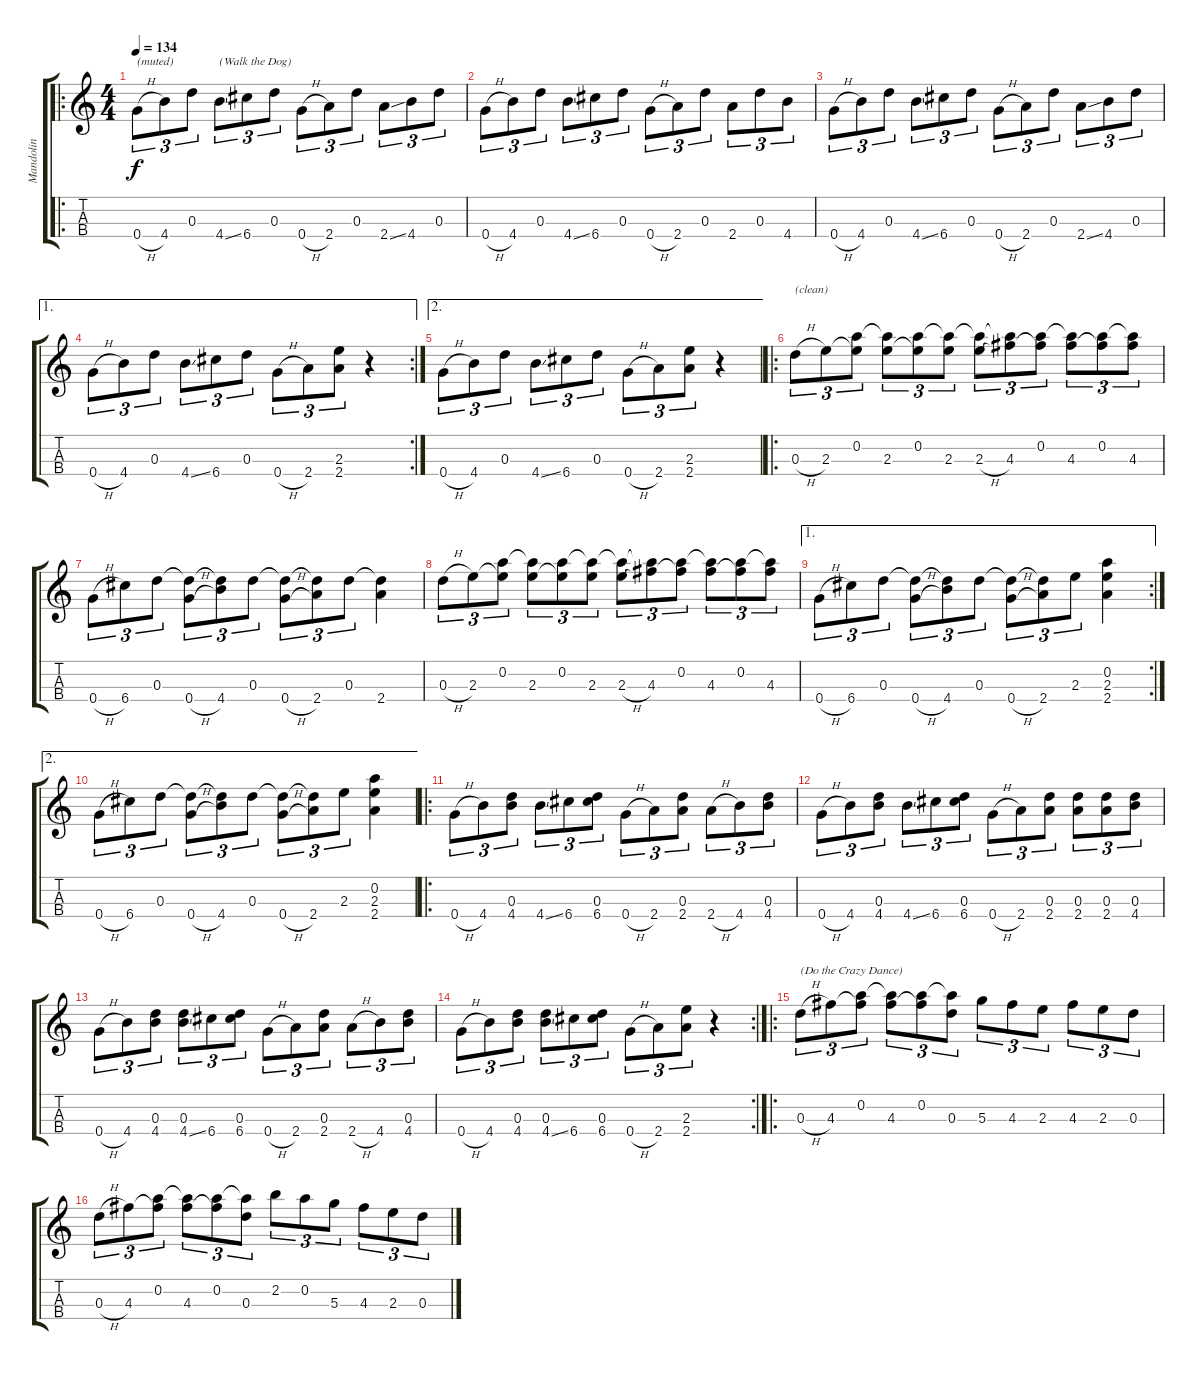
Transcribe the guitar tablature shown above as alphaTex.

\track ("Mandolin" "Mandolin") {instrument acousticguitarsteel}
\staff {score tabs}
\tuning (E5 A4 D4 G3) {hide}
\ro
\ts (4 4)
\tempo 134
\clef g2
\ks c
0.4{h}.8{tu (3 2) txt "(muted)" dy f volume 16 instrument electricguitarmuted} 4.4.8{tu (3 2)} 0.3.8{tu (3 2)} 4.4{ss}.8{tu (3 2) txt "(Walk the Dog)"} 6.4.8{tu (3 2)} 0.3.8{tu (3 2)} 0.4{h}.8{tu (3 2)} 2.4.8{tu (3 2)} 0.3.8{tu (3 2)} 2.4{ss}.8{tu (3 2)} 4.4.8{tu (3 2)} 0.3.8{tu (3 2)} |
0.4{h}.8{tu (3 2)} 4.4.8{tu (3 2)} 0.3.8{tu (3 2)} 4.4{ss}.8{tu (3 2)} 6.4.8{tu (3 2)} 0.3.8{tu (3 2)} 0.4{h}.8{tu (3 2)} 2.4.8{tu (3 2)} 0.3.8{tu (3 2)} 2.4.8{tu (3 2)} 0.3.8{tu (3 2)} 4.4.8{tu (3 2)} |
0.4{h}.8{tu (3 2)} 4.4.8{tu (3 2)} 0.3.8{tu (3 2)} 4.4{ss}.8{tu (3 2)} 6.4.8{tu (3 2)} 0.3.8{tu (3 2)} 0.4{h}.8{tu (3 2)} 2.4.8{tu (3 2)} 0.3.8{tu (3 2)} 2.4{ss}.8{tu (3 2)} 4.4.8{tu (3 2)} 0.3.8{tu (3 2)} |
\ae 1
\rc 2
0.4{h}.8{tu (3 2)} 4.4.8{tu (3 2)} 0.3.8{tu (3 2)} 4.4{ss}.8{tu (3 2)} 6.4.8{tu (3 2)} 0.3.8{tu (3 2)} 0.4{h}.8{tu (3 2)} 2.4.8{tu (3 2)} (2.3 2.4).8{tu (3 2)} r.4 |
\ae 2
0.4{h}.8{tu (3 2)} 4.4.8{tu (3 2)} 0.3.8{tu (3 2)} 4.4{ss}.8{tu (3 2)} 6.4.8{tu (3 2)} 0.3.8{tu (3 2)} 0.4{h}.8{tu (3 2)} 2.4.8{tu (3 2)} (2.3 2.4).8{tu (3 2)} r.4 |
\ro
0.3{h}.8{tu (3 2) txt "(clean)" volume 14 instrument acousticguitarsteel} 2.3.8{tu (3 2)} (0.2 2.3{t}).8{tu (3 2)} (0.2{t} 2.3).8{tu (3 2)} (0.2 2.3{t}).8{tu (3 2)} (0.2{t} 2.3).8{tu (3 2)} (0.2{t} 2.3{h}).8{tu (3 2)} (0.2{t} 4.3).8{tu (3 2)} (0.2 4.3{t}).8{tu (3 2)} (0.2{t} 4.3).8{tu (3 2)} (0.2 4.3{t}).8{tu (3 2)} (0.2{t} 4.3).8{tu (3 2)} |
0.4{h}.8{tu (3 2)} 6.4.8{tu (3 2)} 0.3.8{tu (3 2)} (0.3{t} 0.4{h}).8{tu (3 2)} (0.3{t} 4.4).8{tu (3 2)} 0.3.8{tu (3 2)} (0.3{t} 0.4{h}).8{tu (3 2)} (0.3{t} 2.4).8{tu (3 2)} 0.3.8{tu (3 2)} (0.3{t} 2.4).4 |
0.3{h}.8{tu (3 2)} 2.3.8{tu (3 2)} (0.2 2.3{t}).8{tu (3 2)} (0.2{t} 2.3).8{tu (3 2)} (0.2 2.3{t}).8{tu (3 2)} (0.2{t} 2.3).8{tu (3 2)} (0.2{t} 2.3{h}).8{tu (3 2)} (0.2{t} 4.3).8{tu (3 2)} (0.2 4.3{t}).8{tu (3 2)} (0.2{t} 4.3).8{tu (3 2)} (0.2 4.3{t}).8{tu (3 2)} (0.2{t} 4.3).8{tu (3 2)} |
\ae 1
\rc 2
0.4{h}.8{tu (3 2)} 6.4.8{tu (3 2)} 0.3.8{tu (3 2)} (0.3{t} 0.4{h}).8{tu (3 2)} (0.3{t} 4.4).8{tu (3 2)} 0.3.8{tu (3 2)} (0.3{t} 0.4{h}).8{tu (3 2)} (0.3{t} 2.4).8{tu (3 2)} 2.3.8{tu (3 2)} (0.2 2.3 2.4).4 |
\ae 2
0.4{h}.8{tu (3 2)} 6.4.8{tu (3 2)} 0.3.8{tu (3 2)} (0.3{t} 0.4{h}).8{tu (3 2)} (0.3{t} 4.4).8{tu (3 2)} 0.3.8{tu (3 2)} (0.3{t} 0.4{h}).8{tu (3 2)} (0.3{t} 2.4).8{tu (3 2)} 2.3.8{tu (3 2)} (0.2 2.3 2.4).4 |
\ro
0.4{h}.8{tu (3 2)} 4.4.8{tu (3 2)} (0.3 4.4).8{tu (3 2)} 4.4{ss}.8{tu (3 2)} 6.4.8{tu (3 2)} (0.3 6.4).8{tu (3 2)} 0.4{h}.8{tu (3 2)} 2.4.8{tu (3 2)} (0.3 2.4).8{tu (3 2)} 2.4{h}.8{tu (3 2)} 4.4.8{tu (3 2)} (0.3 4.4).8{tu (3 2)} |
0.4{h}.8{tu (3 2)} 4.4.8{tu (3 2)} (0.3 4.4).8{tu (3 2)} 4.4{ss}.8{tu (3 2)} 6.4.8{tu (3 2)} (0.3 6.4).8{tu (3 2)} 0.4{h}.8{tu (3 2)} 2.4.8{tu (3 2)} (0.3 2.4).8{tu (3 2)} (0.3 2.4).8{tu (3 2)} (0.3 2.4).8{tu (3 2)} (0.3 4.4).8{tu (3 2)} |
0.4{h}.8{tu (3 2)} 4.4.8{tu (3 2)} (0.3 4.4).8{tu (3 2)} (0.3 4.4{ss}).8{tu (3 2)} 6.4.8{tu (3 2)} (0.3 6.4).8{tu (3 2)} 0.4{h}.8{tu (3 2)} 2.4.8{tu (3 2)} (0.3 2.4).8{tu (3 2)} 2.4{h}.8{tu (3 2)} 4.4.8{tu (3 2)} (0.3 4.4).8{tu (3 2)} |
\rc 2
0.4{h}.8{tu (3 2)} 4.4.8{tu (3 2)} (0.3 4.4).8{tu (3 2)} (0.3 4.4{ss}).8{tu (3 2)} 6.4.8{tu (3 2)} (0.3 6.4).8{tu (3 2)} 0.4{h}.8{tu (3 2)} 2.4.8{tu (3 2)} (2.3 2.4).8{tu (3 2)} r.4 |
\ro
0.3{h}.8{tu (3 2) txt "(Do the Crazy Dance)"} 4.3.8{tu (3 2)} (0.2 4.3{t}).8{tu (3 2)} (0.2{t} 4.3).8{tu (3 2)} (0.2 4.3{t}).8{tu (3 2)} (0.2{t} 0.3).8{tu (3 2)} 5.3.8{tu (3 2)} 4.3.8{tu (3 2)} 2.3.8{tu (3 2)} 4.3.8{tu (3 2)} 2.3.8{tu (3 2)} 0.3.8{tu (3 2)} |
0.3{h}.8{tu (3 2)} 4.3.8{tu (3 2)} (0.2 4.3{t}).8{tu (3 2)} (0.2{t} 4.3).8{tu (3 2)} (0.2 4.3{t}).8{tu (3 2)} (0.2{t} 0.3).8{tu (3 2)} 2.2.8{tu (3 2)} 0.2.8{tu (3 2)} 5.3.8{tu (3 2)} 4.3.8{tu (3 2)} 2.3.8{tu (3 2)} 0.3.8{tu (3 2)}
